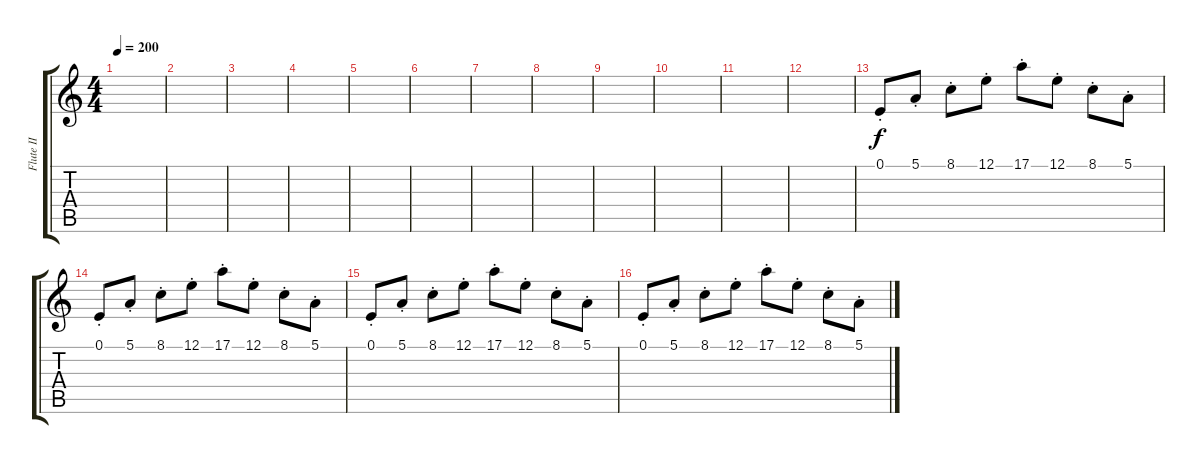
\track ("Flute II" "Flute II") {instrument flute}
\staff {score tabs}
\tuning (E4 B3 G3 D3 A2 E2) {hide}
\ts (4 4)
\tempo 200
\clef g2
\ks c
|
|
|
|
|
|
|
|
|
|
|
|
0.1{st}.8 5.1{st}.8 8.1{st}.8 12.1{st}.8 17.1{st}.8 12.1{st}.8 8.1{st}.8 5.1{st}.8 |
0.1{st}.8 5.1{st}.8 8.1{st}.8 12.1{st}.8 17.1{st}.8 12.1{st}.8 8.1{st}.8 5.1{st}.8 |
0.1{st}.8 5.1{st}.8 8.1{st}.8 12.1{st}.8 17.1{st}.8 12.1{st}.8 8.1{st}.8 5.1{st}.8 |
0.1{st}.8 5.1{st}.8 8.1{st}.8 12.1{st}.8 17.1{st}.8 12.1{st}.8 8.1{st}.8 5.1{st}.8
